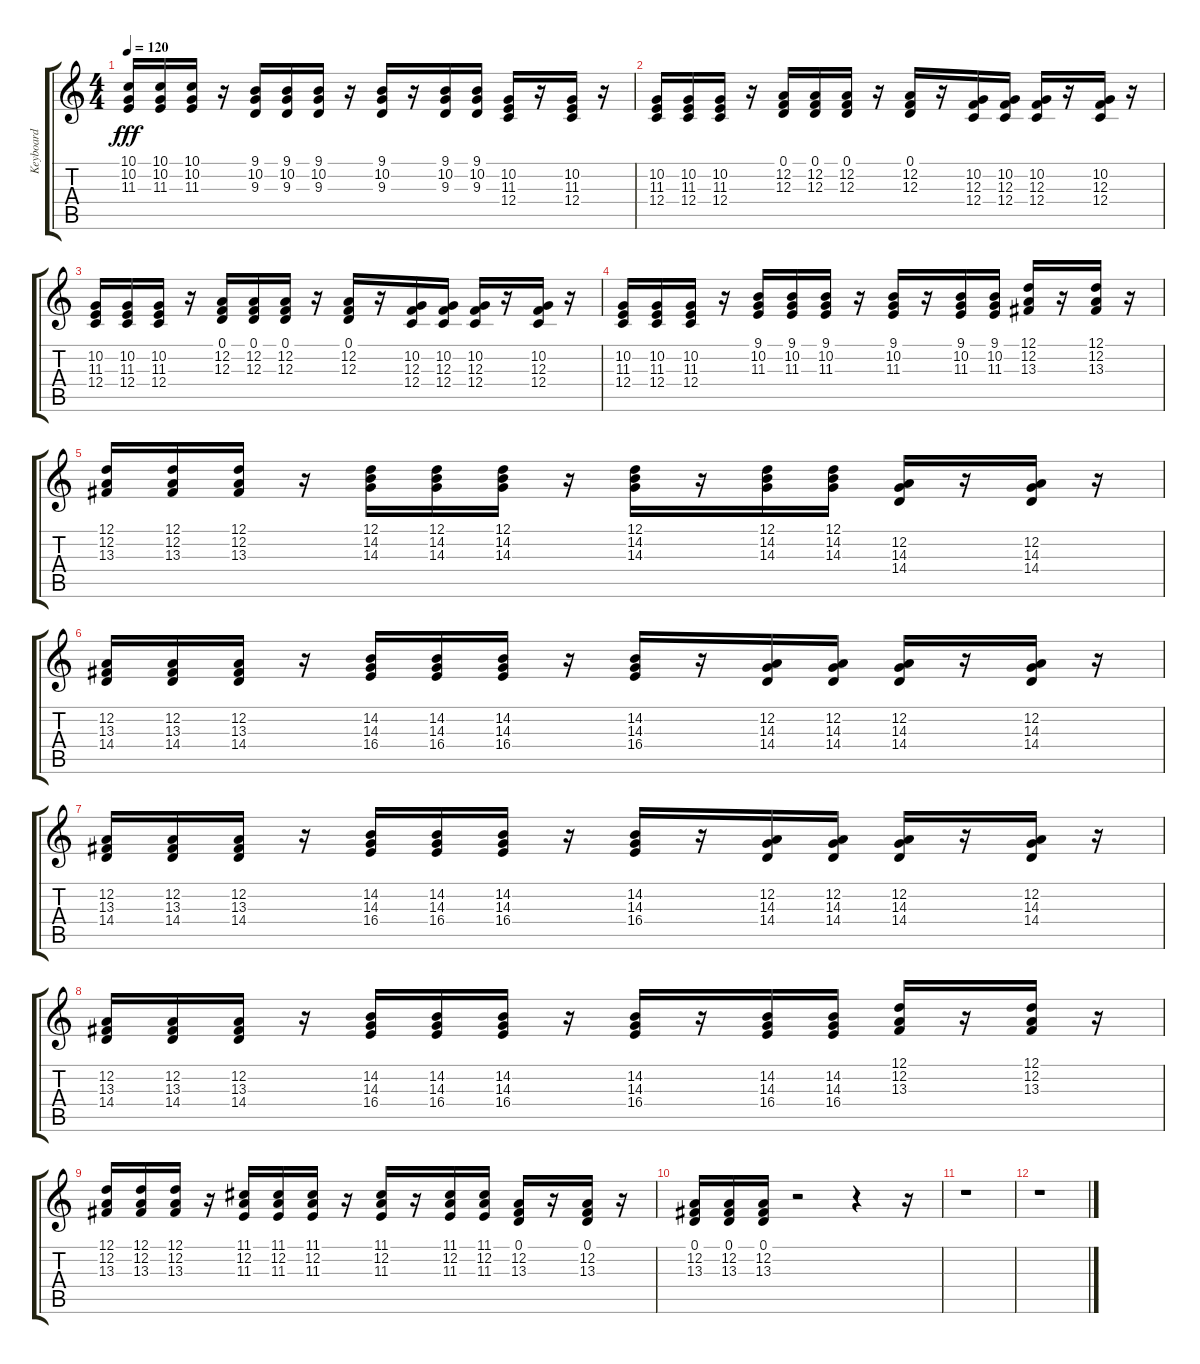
\track ("Keyboard" "Keyboard") {instrument stringensemble1}
\staff {score tabs}
\tuning (D4 A3 F3 C3 G2 D2) {hide}
\ts (4 4)
\tempo 120
\clef g2
\ks c
(10.1 10.2 11.3).16{dy fff volume 12} (10.1 10.2 11.3).16 (10.1 10.2 11.3).16{volume 12} r.16 (9.1 10.2 9.3).16{volume 11} (9.1 10.2 9.3).16{volume 11} (9.1 10.2 9.3).16 r.16 (9.1 10.2 9.3).16{volume 11} r.16 (9.1 10.2 9.3).16{volume 11} (9.1 10.2 9.3).16{volume 11} (10.2 11.3 12.4).16 r.16 (10.2 11.3 12.4).16{volume 11} r.16 |
(10.2 11.3 12.4).16{volume 10} (10.2 11.3 12.4).16 (10.2 11.3 12.4).16{volume 10} r.16 (0.1 12.2 12.3).16{volume 10} (0.1 12.2 12.3).16{volume 10} (0.1 12.2 12.3).16{volume 10} r.16 (0.1 12.2 12.3).16{volume 10} r.16 (10.2 12.3 12.4).16{volume 10} (10.2 12.3 12.4).16{volume 10} (10.2 12.3 12.4).16 r.16 (10.2 12.3 12.4).16{volume 9} r.16 |
(10.2 11.3 12.4).16{volume 9} (10.2 11.3 12.4).16 (10.2 11.3 12.4).16{volume 9} r.16 (0.1 12.2 12.3).16{volume 9} (0.1 12.2 12.3).16{volume 9} (0.1 12.2 12.3).16{volume 9} r.16 (0.1 12.2 12.3).16{volume 8} r.16 (10.2 12.3 12.4).16{volume 8} (10.2 12.3 12.4).16{volume 8} (10.2 12.3 12.4).16 r.16 (10.2 12.3 12.4).16{volume 8} r.16 |
(10.2 11.3 12.4).16{volume 8} (10.2 11.3 12.4).16{volume 8} (10.2 11.3 12.4).16 r.16 (9.1 10.2 11.3).16{volume 8} (9.1 10.2 11.3).16{volume 8} (9.1 10.2 11.3).16{volume 7} r.16 (9.1 10.2 11.3).16{volume 7} r.16 (9.1 10.2 11.3).16{volume 7} (9.1 10.2 11.3).16{volume 7} (12.1 12.2 13.3).16 r.16 (12.1 12.2 13.3).16{volume 7} r.16 |
(12.1 12.2 13.3).16{volume 7} (12.1 12.2 13.3).16{volume 6} (12.1 12.2 13.3).16 r.16 (12.1 14.2 14.3).16{volume 6} (12.1 14.2 14.3).16{volume 6} (12.1 14.2 14.3).16{volume 6} r.16 (12.1 14.2 14.3).16{volume 6} r.16 (12.1 14.2 14.3).16{volume 6} (12.1 14.2 14.3).16{volume 6} (12.2 14.3 14.4).16{volume 6} r.16 (12.2 14.3 14.4).16{volume 6} r.16 |
(12.2 13.3 14.4).16{volume 5} (12.2 13.3 14.4).16{volume 5} (12.2 13.3 14.4).16 r.16 (14.2 14.3 16.4).16{volume 5} (14.2 14.3 16.4).16 (14.2 14.3 16.4).16{volume 5} r.16 (14.2 14.3 16.4).16{volume 5} r.16 (12.2 14.3 14.4).16{volume 5} (12.2 14.3 14.4).16{volume 4} (12.2 14.3 14.4).16{volume 4} r.16 (12.2 14.3 14.4).16{volume 4} r.16 |
(12.2 13.3 14.4).16{volume 4} (12.2 13.3 14.4).16{volume 4} (12.2 13.3 14.4).16 r.16 (14.2 14.3 16.4).16{volume 4} (14.2 14.3 16.4).16 (14.2 14.3 16.4).16{volume 4} r.16 (14.2 14.3 16.4).16{volume 4} r.16 (12.2 14.3 14.4).16{volume 3} (12.2 14.3 14.4).16{volume 3} (12.2 14.3 14.4).16{volume 3} r.16 (12.2 14.3 14.4).16{volume 3} r.16 |
(12.2 13.3 14.4).16{volume 3} (12.2 13.3 14.4).16{volume 3} (12.2 13.3 14.4).16 r.16 (14.2 14.3 16.4).16{volume 2} (14.2 14.3 16.4).16 (14.2 14.3 16.4).16{volume 2} r.16 (14.2 14.3 16.4).16{volume 2} r.16 (14.2 14.3 16.4).16{volume 2} (14.2 14.3 16.4).16{volume 2} (12.1 12.2 13.3).16{volume 2} r.16 (12.1 12.2 13.3).16{volume 2} r.16 |
(12.1 12.2 13.3).16{volume 2} (12.1 12.2 13.3).16{volume 2} (12.1 12.2 13.3).16{volume 1} r.16 (11.1 12.2 11.3).16{volume 1} (11.1 12.2 11.3).16 (11.1 12.2 11.3).16{volume 1} r.16 (11.1 12.2 11.3).16{volume 1} r.16 (11.1 12.2 11.3).16{volume 1} (11.1 12.2 11.3).16 (0.1 12.2 13.3).16{volume 1} r.16 (0.1 12.2 13.3).16{volume 0} r.16 |
(0.1 12.2 13.3).16{volume 0} (0.1 12.2 13.3).16{volume 0} (0.1 12.2 13.3).16{volume 0} r.2 r.4 r.16 |
r.1 |
r.1
